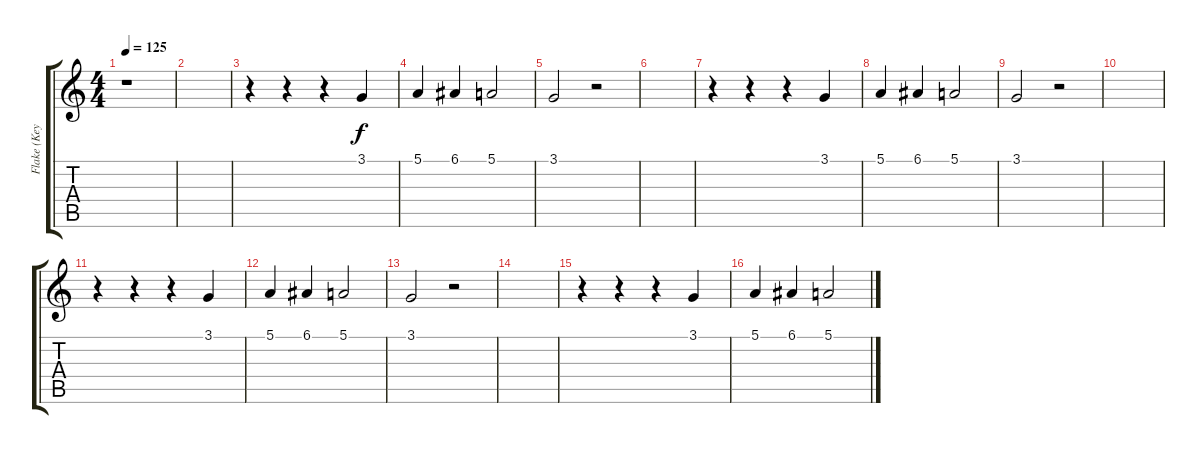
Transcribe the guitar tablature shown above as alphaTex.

\track ("Flake (Keyboard)" "Flake (Key") {instrument fx5brightness}
\staff {score tabs}
\tuning (E4 B3 G3 D3 A2 E2) {hide}
\ts (4 4)
\tempo 125
\clef g2
\ks c
r.1{dy f} |
|
r.4{volume 13 instrument choiraahs} r.4 r.4 3.1.4 |
5.1.4 6.1.4 5.1.2 |
3.1.2 r.2 |
|
r.4 r.4 r.4 3.1.4 |
5.1.4 6.1.4 5.1.2 |
3.1.2 r.2 |
|
r.4 r.4 r.4 3.1.4 |
5.1.4 6.1.4 5.1.2 |
3.1.2 r.2 |
|
r.4 r.4 r.4 3.1.4 |
5.1.4 6.1.4 5.1.2
